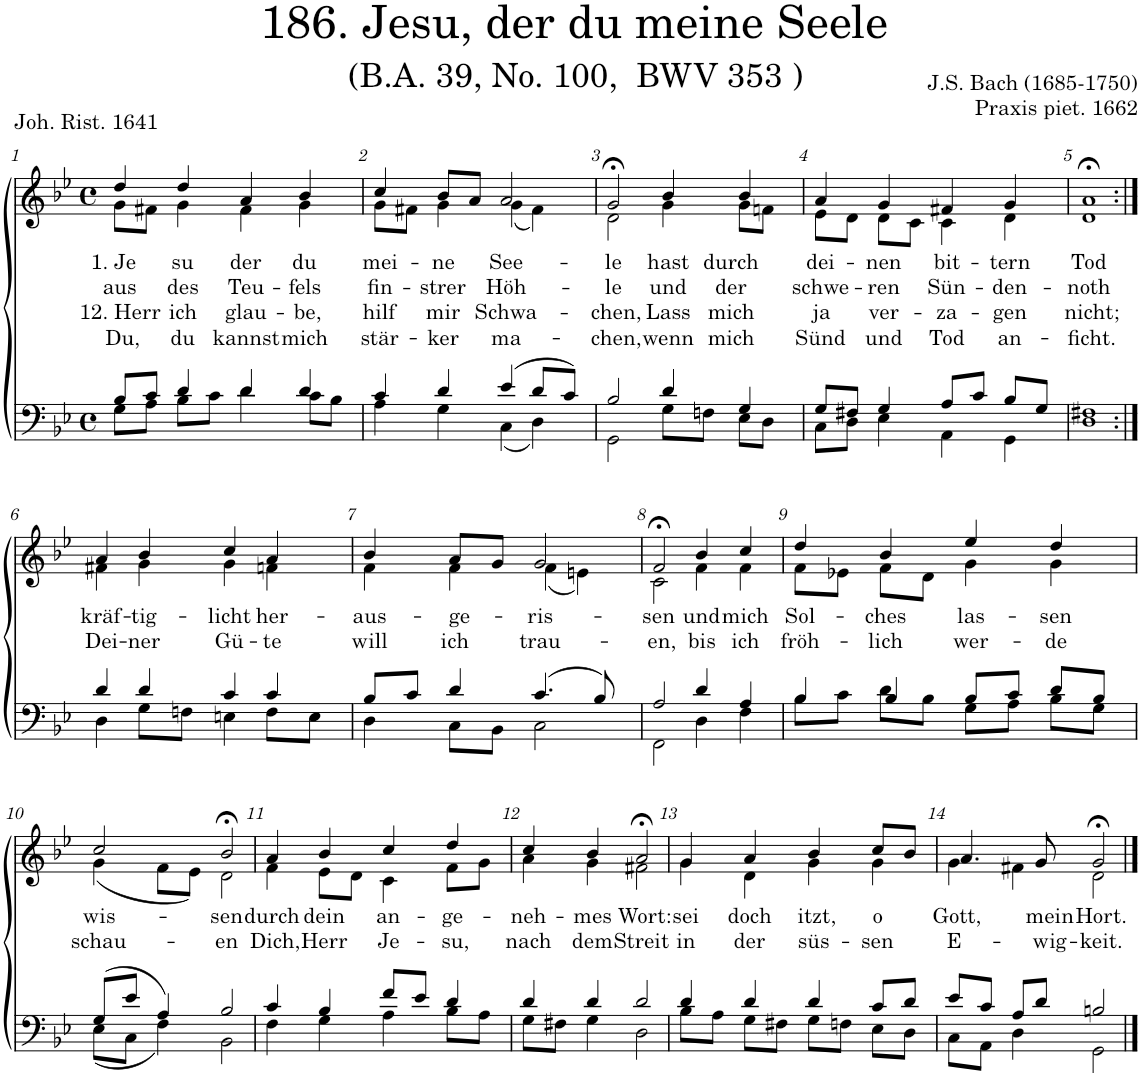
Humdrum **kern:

**kern	**kern	**text	**text	**text	**text
*part2	*part1	*part1	*part1	*part1	*part1
*staff2	*staff1	*staff1	*staff1	*staff1	*staff1
*I"Tenor/Bass	*I"Soprano/Alto	*	*	*	*
*clefF4	*clefG2	*	*	*	*
*k[b-e-]	*k[b-e-]	*	*	*	*
*M4/4	*M4/4	*	*	*	*
*met(c)	*met(c)	*	*	*	*
=1	=1	=1	=1	=1	=1
*^	*	*	*	*	*
!	!	!	!LO:LY:b	!LO:LY:b	!LO:LY:b	!LO:LY:b
*	*	*^	*	*	*	*
8B-/L	8G\L	4dd/	8g\L	1. Je	aus	12. Herr	Du,
8c/J	8A\J	.	8f#X\J	.	.	.	.
!	!	!	!	!LO:LY:b	!LO:LY:b	!LO:LY:b	!LO:LY:b
4d/	8B-\L	4dd/	4g\	su	des	ich	du
.	8c\J	.	.	.	.	.	.
!	!	!	!	!LO:LY:b	!LO:LY:b	!LO:LY:b	!LO:LY:b
4d/	4d\	4a;</	4f#\	der	Teu-	glau-	kannst
!	!	!	!	!LO:LY:b	!LO:LY:b	!LO:LY:b	!LO:LY:b
4d/	8c\L	4b-/	4g\	du	-fels	-be,	mich
.	8B-\J	.	.	.	.	.	.
=2	=2	=2	=2	=2	=2	=2	=2
!	!	!	!	!LO:LY:b	!LO:LY:b	!LO:LY:b	!LO:LY:b
4c/	4A\	4cc;</	8g\L	mei-	fin-	hilf	stär-
.	.	.	8f#X\J	.	.	.	.
!	!	!	!	!LO:LY:b	!LO:LY:b	!LO:LY:b	!LO:LY:b
4d/	4G\	8b-/L	4g\	-ne	-strer	mir	-ker
.	.	8a/J	.	.	.	.	.
!	!	!	!	!LO:LY:b	!LO:LY:b	!LO:LY:b	!LO:LY:b
(4e-;</	(4C\	2a/	(4g\	See-	Höh-	Schwa-	ma-
8d/L	4D\)	.	4f#\)	.	.	.	.
8c/J)	.	.	.	.	.	.	.
=3	=3	=3	=3	=3	=3	=3	=3
!	!	!	!	!LO:LY:b	!LO:LY:b	!LO:LY:b	!LO:LY:b
2B-/	2GG\	2g;<,/	2d\	-le	-le	-chen,	-chen,
!	!	!	!	!LO:LY:b	!LO:LY:b	!LO:LY:b	!LO:LY:b
4d/	8G\L	4b-/	4g\	hast	und	Lass	wenn
.	8Fn\J	.	.	.	.	.	.
!	!	!	!	!LO:LY:b	!LO:LY:b	!LO:LY:b	!LO:LY:b
4G/	8E-\L	4b-/	8g\L	durch	der	mich	mich
.	8D\J	.	8fn\J	.	.	.	.
=4	=4	=4	=4	=4	=4	=4	=4
!	!	!	!	!LO:LY:b	!LO:LY:b	!LO:LY:b	!LO:LY:b
8G/L	8C\L	4a/	8e-\L	dei-	schwe-	ja	Sünd
8F#X/J	8D\J	.	8d\J	.	.	.	.
!	!	!	!	!LO:LY:b	!LO:LY:b	!LO:LY:b	!LO:LY:b
4G/	4E-\	4g;</	8d\L	-nen	-ren	ver-	und
.	.	.	8c\J	.	.	.	.
!	!	!	!	!LO:LY:b	!LO:LY:b	!LO:LY:b	!LO:LY:b
8A/L	4AA\	4f#X/	4c\	bit-	Sün-	-za-	Tod
8c/J	.	.	.	.	.	.	.
!	!	!	!	!LO:LY:b	!LO:LY:b	!LO:LY:b	!LO:LY:b
8B-/L	4GG\	4g/	4d\	-tern	-den-	-gen	an-
8G/J	.	.	.	.	.	.	.
=5	=5	=5	=5	=5	=5	=5	=5
!	!	!	!	!LO:LY:b	!LO:LY:b	!LO:LY:b	!LO:LY:b
1F#X	1D	1a;<,	1d	Tod	-noth	nicht;	-ficht.
!!LO:LB:g=z	!!
=6:|!	=6:|!	=6:|!	=6:|!	=6:|!	=6:|!	=6:|!	=6:|!
!	!	!	!	!LO:LY:b	!LO:LY:b	!	!
4d/	4D\	4a/	4f#X\	kräf-	Dei-	.	.
!	!	!	!	!LO:LY:b	!LO:LY:b	!	!
4d/	8G\L	4b-/	4g\	-tig-	-ner	.	.
.	8Fn\J	.	.	.	.	.	.
!	!	!	!	!LO:LY:b	!LO:LY:b	!	!
4c/	4En\	4cc/	4g\	-licht	Gü-	.	.
!	!	!	!	!LO:LY:b	!LO:LY:b	!	!
4c/	8F\L	4a/	4fn\	her-	-te	.	.
.	8E\J	.	.	.	.	.	.
=7	=7	=7	=7	=7	=7	=7	=7
!	!	!	!	!LO:LY:b	!LO:LY:b	!	!
8B-/L	4D\	4b-;</	4f\	-aus-	will	.	.
8c/J	.	.	.	.	.	.	.
!	!	!	!	!LO:LY:b	!LO:LY:b	!	!
4d/	8C\L	8a/L	4f\	-ge-	ich	.	.
.	8BB-\J	8g/J	.	.	.	.	.
!	!	!	!	!LO:LY:b	!LO:LY:b	!	!
(4.c/	2C\	2g/	(4f\	-ris-	trau-	.	.
.	.	.	4en\)	.	.	.	.
8B-/)	.	.	.	.	.	.	.
=8	=8	=8	=8	=8	=8	=8	=8
!	!	!	!	!LO:LY:b	!LO:LY:b	!	!
2A/	2FF\	2f;<,/	2c\	-sen	-en,	.	.
!	!	!	!	!LO:LY:b	!LO:LY:b	!	!
4d/	4D\	4b-/	4f\	und	bis	.	.
!	!	!	!	!LO:LY:b	!LO:LY:b	!	!
4A/	4F\	4cc/	4f\	mich	ich	.	.
=9	=9	=9	=9	=9	=9	=9	=9
!	!	!	!	!LO:LY:b	!LO:LY:b	!	!
4B-/	8B-\L	4dd/	8f\L	Sol-	fröh-	.	.
.	8c\J	.	8e-X\J	.	.	.	.
!	!	!	!	!LO:LY:b	!LO:LY:b	!	!
4B-/	8d\L	4b-/	8f\L	-ches	-lich	.	.
.	8B-\J	.	8d\J	.	.	.	.
!	!	!	!	!LO:LY:b	!LO:LY:b	!	!
8B-/L	8G\L	4ee-/	4g\	las-	wer-	.	.
8c/J	8A\J	.	.	.	.	.	.
!	!	!	!	!LO:LY:b	!LO:LY:b	!	!
8d/L	8B-\L	4dd/	4g\	-sen	-de	.	.
8B-/J	8G\J	.	.	.	.	.	.
!!LO:LB:g=z	!!
=10	=10	=10	=10	=10	=10	=10	=10
!	!	!	!	!LO:LY:b	!LO:LY:b	!	!
(8G/L	(8E-\L	2cc/	(4g\	wis-	schau-	.	.
8e-/J	8C\J	.	.	.	.	.	.
4A/)	4F\)	.	8f\L	.	.	.	.
.	.	.	8e-\J)	.	.	.	.
!	!	!	!	!LO:LY:b	!LO:LY:b	!	!
2B-/	2BB-\	2b-;<,/	2d\	-sen	-en	.	.
=11	=11	=11	=11	=11	=11	=11	=11
!	!	!	!	!LO:LY:b	!LO:LY:b	!	!
4c/	4F\	4a/	4f\	durch	Dich,	.	.
!	!	!	!	!LO:LY:b	!LO:LY:b	!	!
4B-/	4G\	4b-/	8e-\L	dein	Herr	.	.
.	.	.	8d\J	.	.	.	.
!	!	!	!	!LO:LY:b	!LO:LY:b	!	!
8f/L	4A\	4cc/	4c\	an-	Je-	.	.
8e-/J	.	.	.	.	.	.	.
!	!	!	!	!LO:LY:b	!LO:LY:b	!	!
4d/	8B-\L	4dd/	8f\L	-ge-	-su,	.	.
.	8A\J	.	8g\J	.	.	.	.
=12	=12	=12	=12	=12	=12	=12	=12
!	!	!	!	!LO:LY:b	!LO:LY:b	!	!
4d/	8G\L	4cc/	4a\	-neh-	nach	.	.
.	8F#X\J	.	.	.	.	.	.
!	!	!	!	!LO:LY:b	!LO:LY:b	!	!
4d/	4G\	4b-/	4g\	-mes	dem	.	.
!	!	!	!	!LO:LY:b	!LO:LY:b	!	!
2d/	2D\	2a;<,/	2f#X\	Wort:	Streit	.	.
=13	=13	=13	=13	=13	=13	=13	=13
!	!	!	!	!LO:LY:b	!LO:LY:b	!	!
4d/	8B-\L	4g/	4g\	sei	in	.	.
.	8A\J	.	.	.	.	.	.
!	!	!	!	!LO:LY:b	!LO:LY:b	!	!
4d/	8G\L	4a/	4d\	doch	der	.	.
.	8F#X\J	.	.	.	.	.	.
!	!	!	!	!LO:LY:b	!LO:LY:b	!	!
4d/	8G\L	4b-/	4g\	itzt,	süs-	.	.
.	8Fn\J	.	.	.	.	.	.
!	!	!	!	!LO:LY:b	!LO:LY:b	!	!
8c/L	8E-\L	8cc/L	4g\	o	-sen	.	.
8d/J	8D\J	8b-/J	.	.	.	.	.
=14	=14	=14	=14	=14	=14	=14	=14
!	!	!	!	!LO:LY:b	!LO:LY:b	!	!
8e-/L	8C\L	4.a/	4g\	Gott,	E-	.	.
8c/J	8AA\J	.	.	.	.	.	.
8A/L	4D\	.	4f#X\	.	.	.	.
!	!	!	!	!LO:LY:b	!LO:LY:b	!	!
8d/J	.	8g/	.	mein	-wig-	.	.
!	!	!	!	!LO:LY:b	!LO:LY:b	!	!
2Bn/	2GG\	2g;</	2d\	Hort.	-keit.	.	.
*v	*v	*	*	*	*	*	*
*	*v	*v	*	*	*	*
==	==	==	==	==	==
*-	*-	*-	*-	*-	*-
